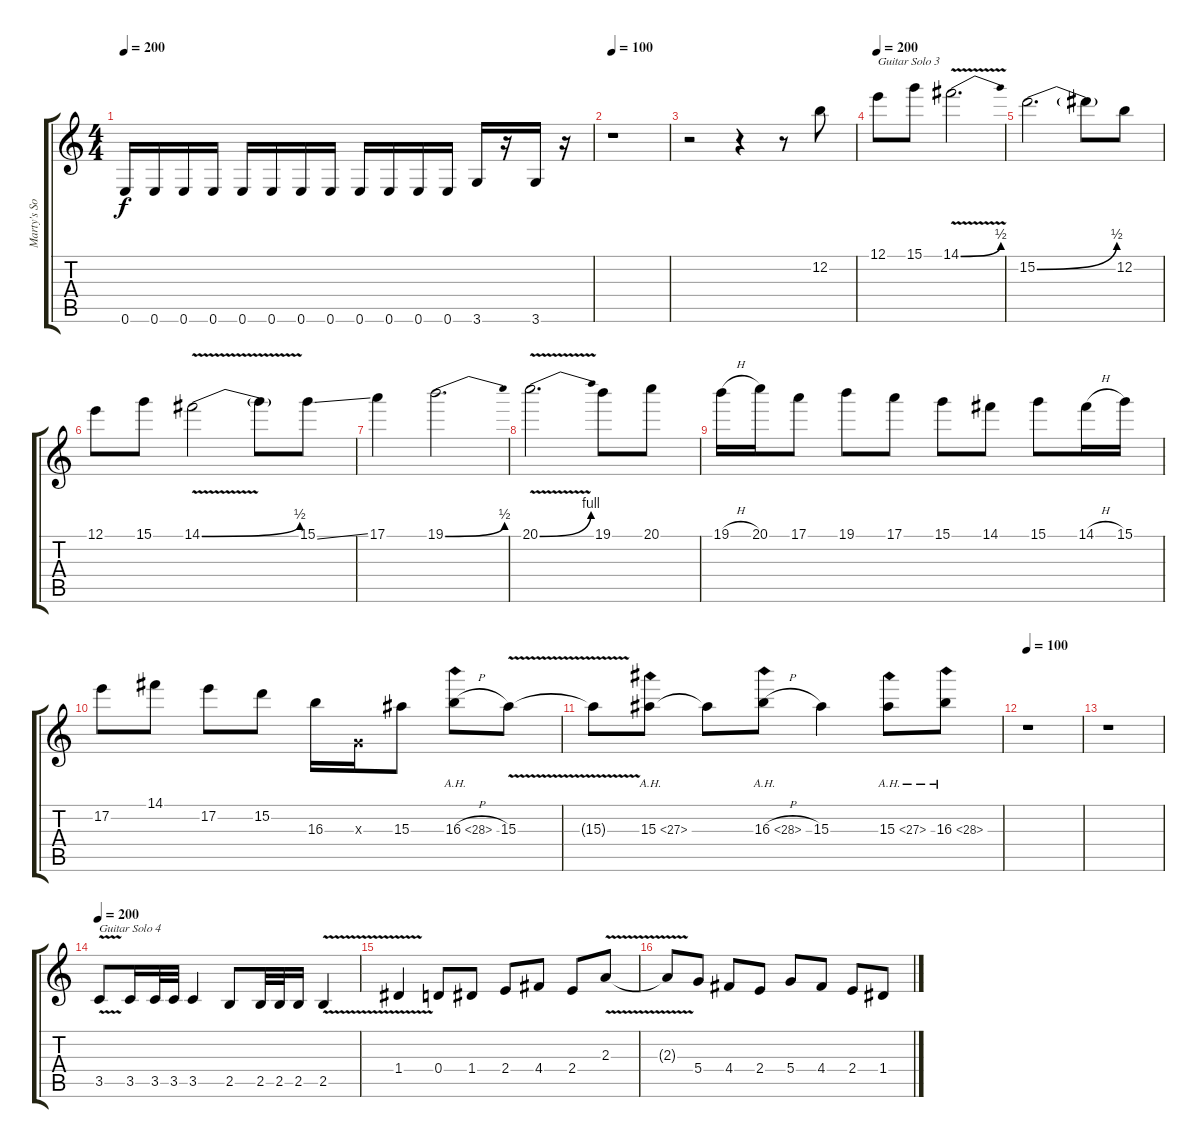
\track ("Marty's Solo" "Marty's So") {instrument overdrivenguitar}
\staff {score tabs}
\tuning (E4 B3 G3 D3 A2 E2) {hide}
\ts (4 4)
\tempo 200
\clef g2
\ks c
0.6.16{dy f} 0.6.16 0.6.16 0.6.16 0.6.16 0.6.16 0.6.16 0.6.16 0.6.16 0.6.16 0.6.16 0.6.16 3.6.16 r.16 3.6.16 r.16 |
\tempo 100
r.1{volume 16} |
r.2 r.4 r.8 12.2.8 |
\tempo 200
12.1.8{txt "Guitar Solo 3"} 15.1.8 14.1{be (bend 0 0 60 2) v}.2{d} |
15.2{be (bend 0 0 60 2)}.2{d} 15.2{t}.8 12.2.8 |
12.1.8 15.1.8 14.1{be (bend 0 0 60 2) v}.2 14.1{t}.8 15.1{ss}.8 |
17.1.4 19.1{be (bend 0 0 60 2)}.2{d} |
20.1{be (bend 0 0 60 4) v}.2{d} 19.1.8 20.1.8 |
19.1{h}.16 20.1.16 17.1.8 19.1.8 17.1.8 15.1.8 14.1.8 15.1.8 14.1{h}.16 15.1.16 |
17.2.8 14.1.8 17.2.8 15.2.8 16.3.16 0.3{x}.16 15.3.8 16.3{ah 12 h}.8 15.3{v}.8 |
15.3{t}.8 15.3{ah 12}.8 15.3{t}.8 16.3{ah 12 h}.8 15.3.4 15.3{ah 12}.8 16.3{ah 12}.8 |
\tempo 100
r.1 |
r.1 |
\tempo 200
3.5{v}.8{txt "Guitar Solo 4"} 3.5.16 3.5.32 3.5.32 3.5.4 2.5.8 2.5.32 2.5.32 2.5.16 2.5{v}.4 |
1.4{v}.4 0.4.8 1.4.8 2.4.8 4.4.8 2.4.8 2.3{v}.8 |
2.3{t}.8 5.4.8 4.4.8 2.4.8 5.4.8 4.4.8 2.4.8 1.4.8
